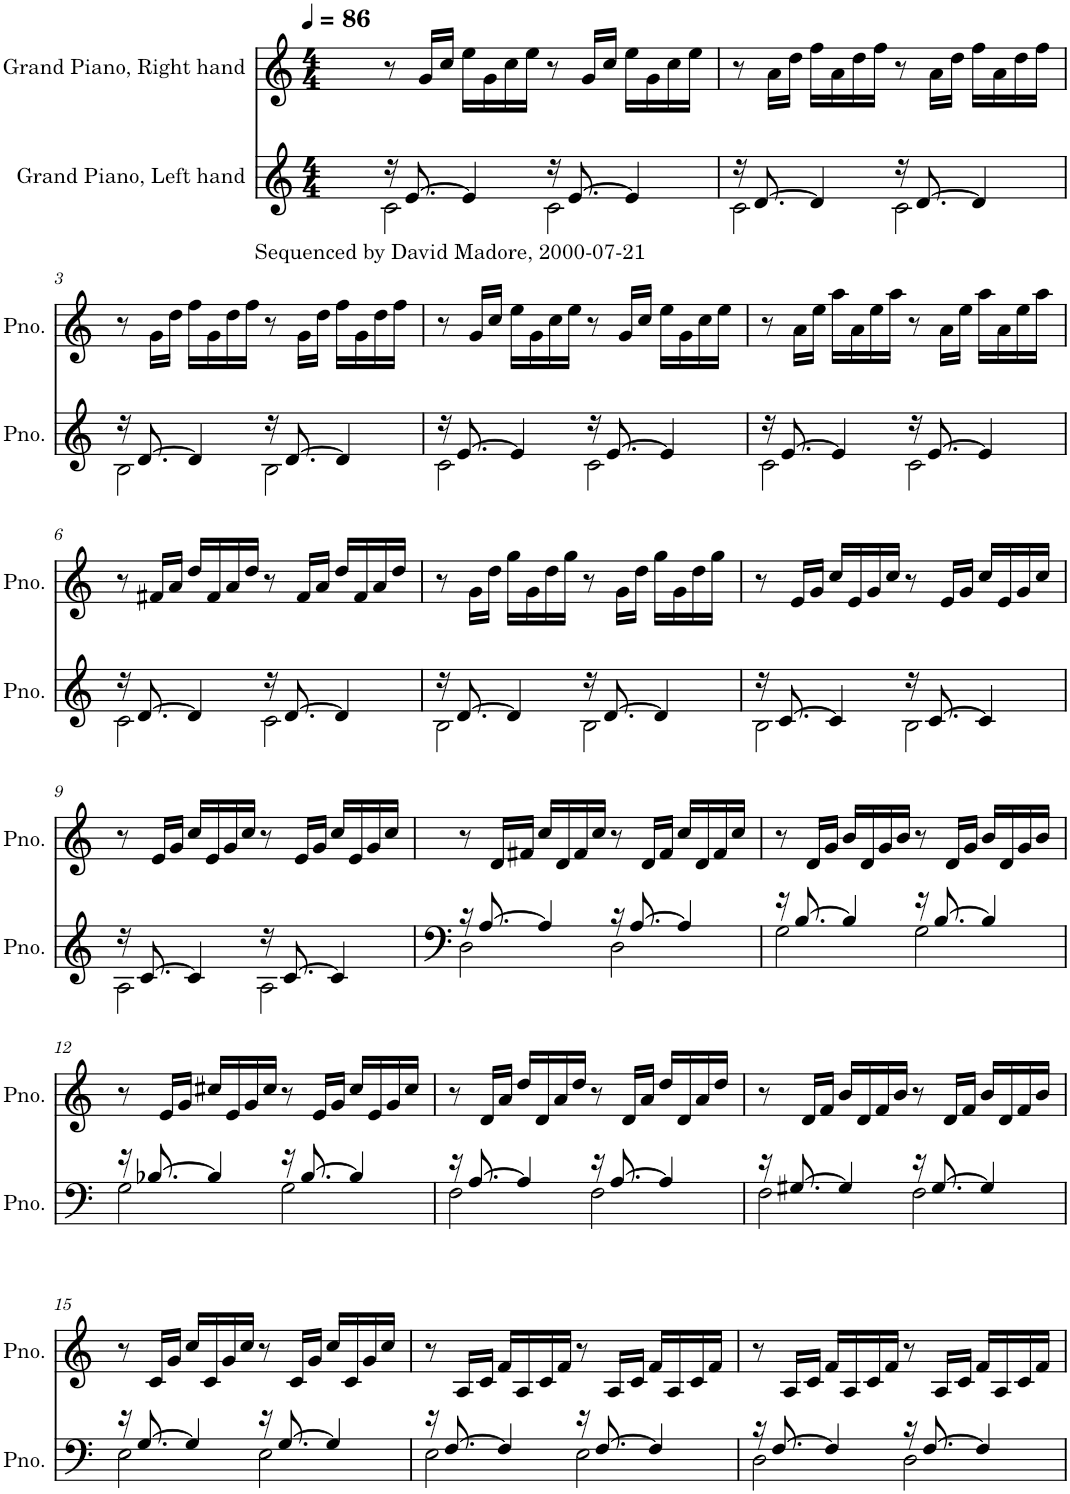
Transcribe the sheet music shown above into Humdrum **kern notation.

**kern	**text	**kern
*part2	*part2	*part1
*staff2	*staff2	*staff1
*I"Grand Piano, Left hand	*	*I"Grand Piano, Right hand
*I'Pno.	*	*I'Pno.
*clefG2	*	*clefG2
*k[]	*	*k[]
*M4/4	*	*M4/4
*MM86	*	*MM86
=1	=1	=1
!	!LO:LY:b	!
*^	*	*
16r	2c\	Sequenced by David Madore, 2000-07-21	8r
[8.e/	.	.	.
.	.	.	16g/LL
.	.	.	16cc/JJ
4e/]	.	.	16ee\LL
.	.	.	16g\
.	.	.	16cc\
.	.	.	16ee\JJ
16r	2c\	.	8r
[8.e/	.	.	.
.	.	.	16g/LL
.	.	.	16cc/JJ
4e/]	.	.	16ee\LL
.	.	.	16g\
.	.	.	16cc\
.	.	.	16ee\JJ
=2	=2	=2	=2
16r	2c\	.	8r
[8.d/	.	.	.
.	.	.	16a\LL
.	.	.	16dd\JJ
4d/]	.	.	16ff\LL
.	.	.	16a\
.	.	.	16dd\
.	.	.	16ff\JJ
16r	2c\	.	8r
[8.d/	.	.	.
.	.	.	16a\LL
.	.	.	16dd\JJ
4d/]	.	.	16ff\LL
.	.	.	16a\
.	.	.	16dd\
.	.	.	16ff\JJ
!!LO:LB:g=z
=3	=3	=3	=3
16r	2B\	.	8r
[8.d/	.	.	.
.	.	.	16g\LL
.	.	.	16dd\JJ
4d/]	.	.	16ff\LL
.	.	.	16g\
.	.	.	16dd\
.	.	.	16ff\JJ
16r	2B\	.	8r
[8.d/	.	.	.
.	.	.	16g\LL
.	.	.	16dd\JJ
4d/]	.	.	16ff\LL
.	.	.	16g\
.	.	.	16dd\
.	.	.	16ff\JJ
=4	=4	=4	=4
16r	2c\	.	8r
[8.e/	.	.	.
.	.	.	16g/LL
.	.	.	16cc/JJ
4e/]	.	.	16ee\LL
.	.	.	16g\
.	.	.	16cc\
.	.	.	16ee\JJ
16r	2c\	.	8r
[8.e/	.	.	.
.	.	.	16g/LL
.	.	.	16cc/JJ
4e/]	.	.	16ee\LL
.	.	.	16g\
.	.	.	16cc\
.	.	.	16ee\JJ
=5	=5	=5	=5
16r	2c\	.	8r
[8.e/	.	.	.
.	.	.	16a\LL
.	.	.	16ee\JJ
4e/]	.	.	16aa\LL
.	.	.	16a\
.	.	.	16ee\
.	.	.	16aa\JJ
16r	2c\	.	8r
[8.e/	.	.	.
.	.	.	16a\LL
.	.	.	16ee\JJ
4e/]	.	.	16aa\LL
.	.	.	16a\
.	.	.	16ee\
.	.	.	16aa\JJ
!!LO:LB:g=z
=6	=6	=6	=6
16r	2c\	.	8r
[8.d/	.	.	.
.	.	.	16f#X/LL
.	.	.	16a/JJ
4d/]	.	.	16dd/LL
.	.	.	16f#/
.	.	.	16a/
.	.	.	16dd/JJ
16r	2c\	.	8r
[8.d/	.	.	.
.	.	.	16f#/LL
.	.	.	16a/JJ
4d/]	.	.	16dd/LL
.	.	.	16f#/
.	.	.	16a/
.	.	.	16dd/JJ
=7	=7	=7	=7
16r	2B\	.	8r
[8.d/	.	.	.
.	.	.	16g\LL
.	.	.	16dd\JJ
4d/]	.	.	16gg\LL
.	.	.	16g\
.	.	.	16dd\
.	.	.	16gg\JJ
16r	2B\	.	8r
[8.d/	.	.	.
.	.	.	16g\LL
.	.	.	16dd\JJ
4d/]	.	.	16gg\LL
.	.	.	16g\
.	.	.	16dd\
.	.	.	16gg\JJ
=8	=8	=8	=8
16r	2B\	.	8r
[8.c/	.	.	.
.	.	.	16e/LL
.	.	.	16g/JJ
4c/]	.	.	16cc/LL
.	.	.	16e/
.	.	.	16g/
.	.	.	16cc/JJ
16r	2B\	.	8r
[8.c/	.	.	.
.	.	.	16e/LL
.	.	.	16g/JJ
4c/]	.	.	16cc/LL
.	.	.	16e/
.	.	.	16g/
.	.	.	16cc/JJ
!!LO:LB:g=z
=9	=9	=9	=9
16r	2A\	.	8r
[8.c/	.	.	.
.	.	.	16e/LL
.	.	.	16g/JJ
4c/]	.	.	16cc/LL
.	.	.	16e/
.	.	.	16g/
.	.	.	16cc/JJ
16r	2A\	.	8r
[8.c/	.	.	.
.	.	.	16e/LL
.	.	.	16g/JJ
4c/]	.	.	16cc/LL
.	.	.	16e/
.	.	.	16g/
.	.	.	16cc/JJ
=10	=10	=10	=10
16r	2D\	.	8r
[8.A/	.	.	.
.	.	.	16d/LL
.	.	.	16f#X/JJ
4A/]	.	.	16cc/LL
.	.	.	16d/
.	.	.	16f#/
.	.	.	16cc/JJ
16r	2D\	.	8r
[8.A/	.	.	.
.	.	.	16d/LL
.	.	.	16f#/JJ
4A/]	.	.	16cc/LL
.	.	.	16d/
.	.	.	16f#/
.	.	.	16cc/JJ
=11	=11	=11	=11
16r	2G\	.	8r
[8.B/	.	.	.
.	.	.	16d/LL
.	.	.	16g/JJ
4B/]	.	.	16b/LL
.	.	.	16d/
.	.	.	16g/
.	.	.	16b/JJ
16r	2G\	.	8r
[8.B/	.	.	.
.	.	.	16d/LL
.	.	.	16g/JJ
4B/]	.	.	16b/LL
.	.	.	16d/
.	.	.	16g/
.	.	.	16b/JJ
!!LO:LB:g=z
=12	=12	=12	=12
16r	2G\	.	8r
[8.B-X/	.	.	.
.	.	.	16e/LL
.	.	.	16g/JJ
4B-/]	.	.	16cc#X/LL
.	.	.	16e/
.	.	.	16g/
.	.	.	16cc#/JJ
16r	2G\	.	8r
[8.B-/	.	.	.
.	.	.	16e/LL
.	.	.	16g/JJ
4B-/]	.	.	16cc#/LL
.	.	.	16e/
.	.	.	16g/
.	.	.	16cc#/JJ
=13	=13	=13	=13
16r	2F\	.	8r
[8.A/	.	.	.
.	.	.	16d/LL
.	.	.	16a/JJ
4A/]	.	.	16dd/LL
.	.	.	16d/
.	.	.	16a/
.	.	.	16dd/JJ
16r	2F\	.	8r
[8.A/	.	.	.
.	.	.	16d/LL
.	.	.	16a/JJ
4A/]	.	.	16dd/LL
.	.	.	16d/
.	.	.	16a/
.	.	.	16dd/JJ
=14	=14	=14	=14
16r	2F\	.	8r
[8.G#X/	.	.	.
.	.	.	16d/LL
.	.	.	16f/JJ
4G#/]	.	.	16b/LL
.	.	.	16d/
.	.	.	16f/
.	.	.	16b/JJ
16r	2F\	.	8r
[8.G#/	.	.	.
.	.	.	16d/LL
.	.	.	16f/JJ
4G#/]	.	.	16b/LL
.	.	.	16d/
.	.	.	16f/
.	.	.	16b/JJ
!!LO:LB:g=z
=15	=15	=15	=15
16r	2E\	.	8r
[8.G/	.	.	.
.	.	.	16c/LL
.	.	.	16g/JJ
4G/]	.	.	16cc/LL
.	.	.	16c/
.	.	.	16g/
.	.	.	16cc/JJ
16r	2E\	.	8r
[8.G/	.	.	.
.	.	.	16c/LL
.	.	.	16g/JJ
4G/]	.	.	16cc/LL
.	.	.	16c/
.	.	.	16g/
.	.	.	16cc/JJ
=16	=16	=16	=16
16r	2E\	.	8r
[8.F/	.	.	.
.	.	.	16A/LL
.	.	.	16c/JJ
4F/]	.	.	16f/LL
.	.	.	16A/
.	.	.	16c/
.	.	.	16f/JJ
16r	2E\	.	8r
[8.F/	.	.	.
.	.	.	16A/LL
.	.	.	16c/JJ
4F/]	.	.	16f/LL
.	.	.	16A/
.	.	.	16c/
.	.	.	16f/JJ
=17	=17	=17	=17
16r	2D\	.	8r
[8.F/	.	.	.
.	.	.	16A/LL
.	.	.	16c/JJ
4F/]	.	.	16f/LL
.	.	.	16A/
.	.	.	16c/
.	.	.	16f/JJ
16r	2D\	.	8r
[8.F/	.	.	.
.	.	.	16A/LL
.	.	.	16c/JJ
4F/]	.	.	16f/LL
.	.	.	16A/
.	.	.	16c/
.	.	.	16f/JJ
*v	*v	*	*
=	=	=
*-	*-	*-
